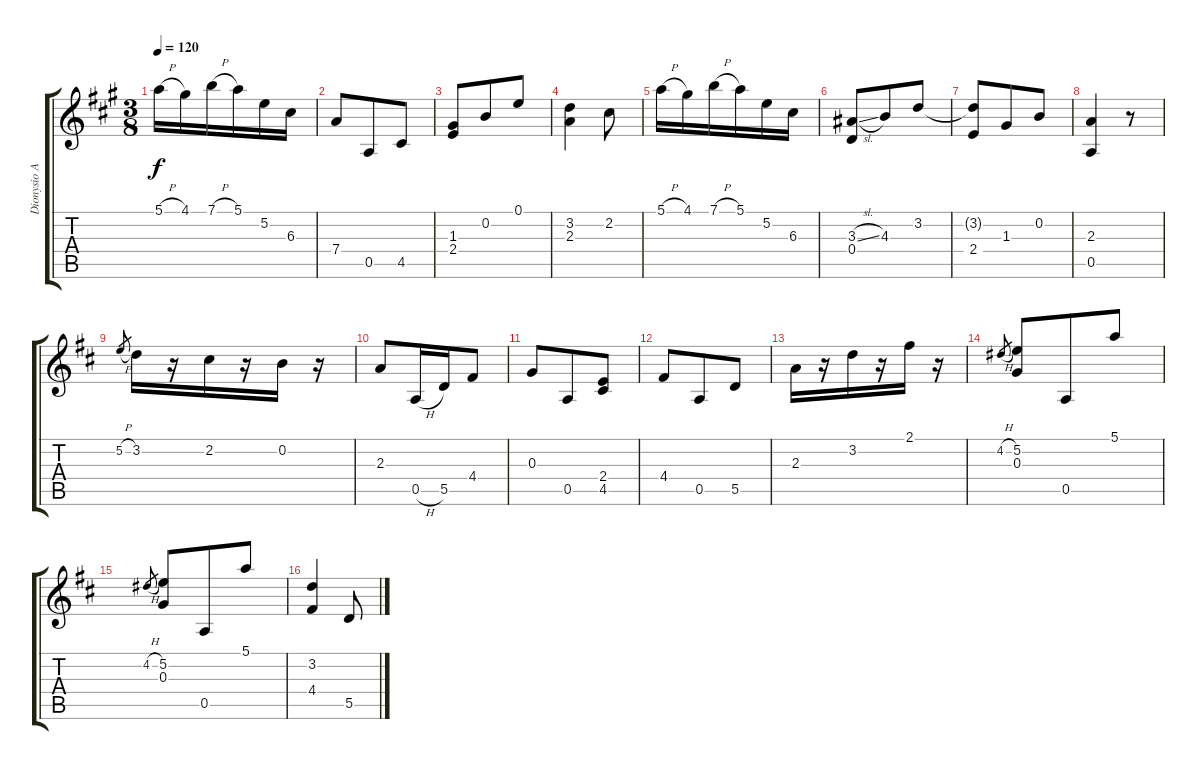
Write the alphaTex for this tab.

\track ("Dionysio Aguado" "Dionysio A") {instrument acousticguitarnylon}
\staff {score tabs}
\tuning (E4 B3 G3 D3 A2 E2) {hide}
\ts (3 8)
\tempo 120
\clef g2
\ks a
5.1{h}.16{dy f} 4.1.16 7.1{h}.16 5.1.16 5.2.16 6.3.16 |
7.4.8 0.5.8 4.5.8 |
(1.3 2.4).8 0.2.8 0.1.8 |
(3.2 2.3).4 2.2.8 |
5.1{h}.16 4.1.16 7.1{h}.16 5.1.16 5.2.16 6.3.16 |
(3.3{sl} 0.4).8 4.3.8 3.2.8 |
(3.2{t} 2.4).8 1.3.8 0.2.8 |
(2.3 0.5).4 r.8 |
\ks d
5.2{h}.8{gr} 3.2.16 r.16 2.2.16 r.16 0.2.16 r.16 |
2.3.8 0.5{h}.16 5.5.16 4.4.8 |
0.3.8 0.5.8 (2.4 4.5).8 |
4.4.8 0.5.8 5.5.8 |
2.3.16 r.16 3.2.16 r.16 2.1.16 r.16 |
4.2{h}.8{gr} (5.2 0.3).8 0.5.8 5.1.8 |
4.2{h}.8{gr} (5.2 0.3).8 0.5.8 5.1.8 |
(3.2 4.4).4 5.5.8
